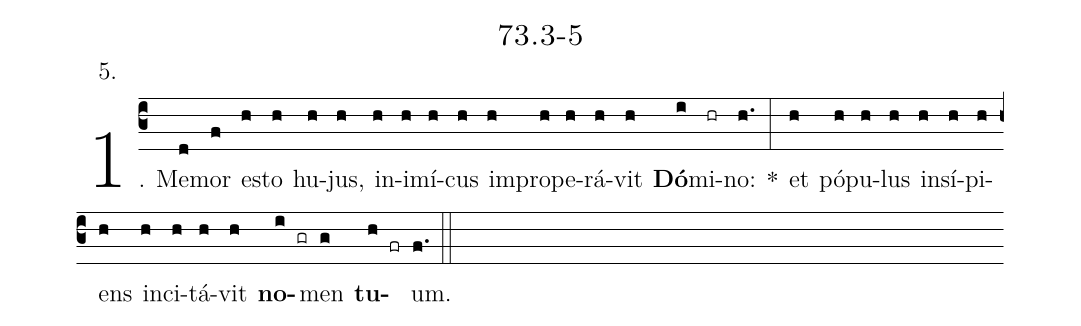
name: 73.3-5;
annotation: 5.;
%%
(c3)1. Me(d)mor(f) es(h)to(h) hu(h)jus,(h) in(h)i(h)mí(h)cus(h) im(h)pro(h)pe(h)rá(h)vit(h) <b>Dó</b>(i)mi(hr)no:(h.) *(:) et(h) pó(h)pu(h)lus(h) in(h)sí(h)pi(h)ens(h) in(h)ci(h)tá(h)vit(h) <b>no</b>(i gr)men(g) <b>tu</b>(h fr)um.(f.) (::)


%E(h) u(h) o(i) u(g) a(h) e.(f.) (::)
